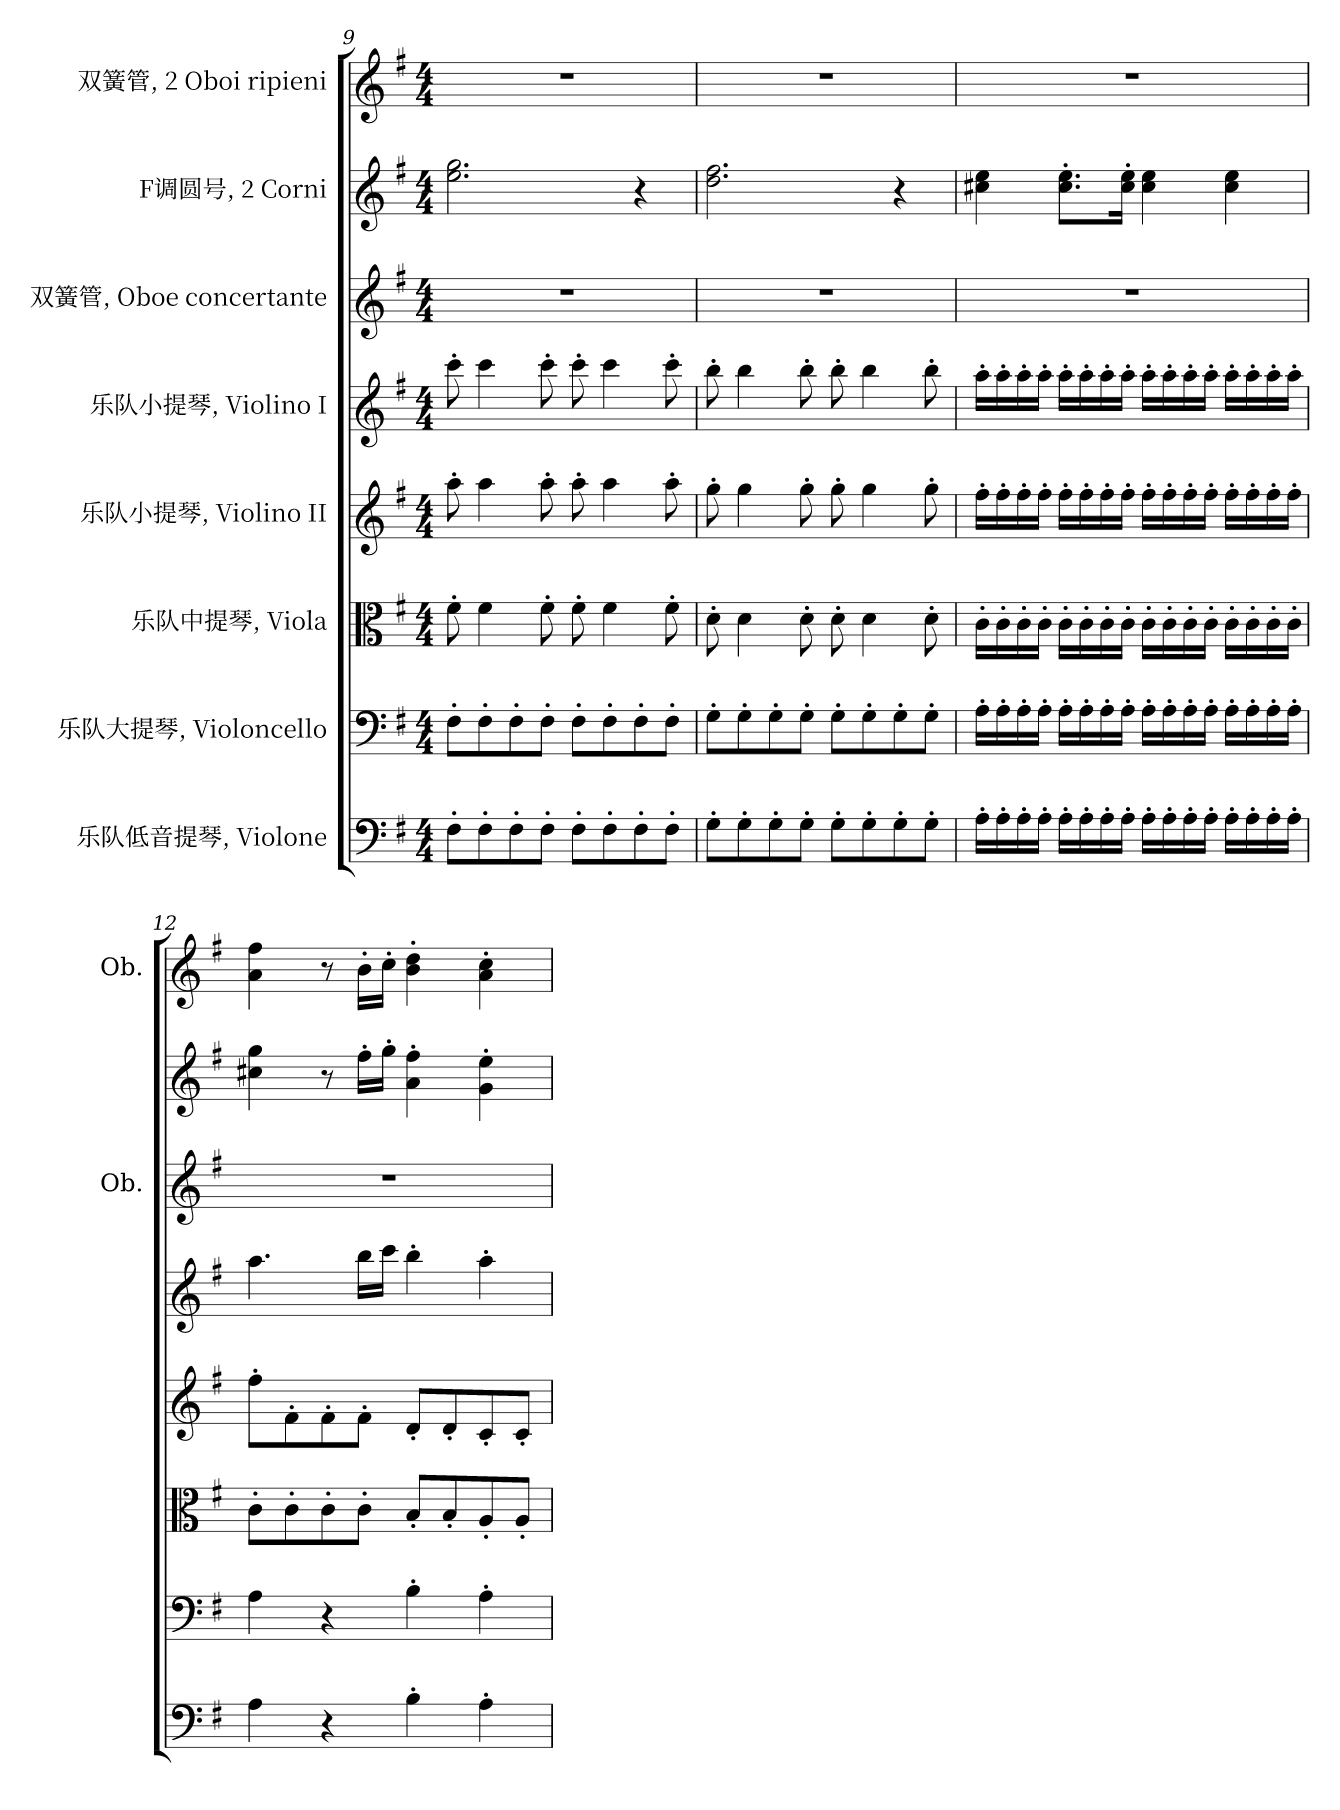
**kern	**kern	**kern	**kern	**kern	**kern	**kern	**kern
*part8	*part7	*part6	*part5	*part4	*part3	*part2	*part1
*staff8	*staff7	*staff6	*staff5	*staff4	*staff3	*staff2	*staff1
*I"乐队低音提琴, Violone	*I"乐队大提琴, Violoncello	*I"乐队中提琴, Viola	*I"乐队小提琴, Violino II	*I"乐队小提琴, Violino I	*I"双簧管, Oboe concertante	*I"F调圆号, 2 Corni	*I"双簧管, 2 Oboi ripieni
*	*	*	*	*	*I'Ob.	*	*I'Ob.
*clefF4	*clefF4	*clefC3	*clefG2	*clefG2	*clefG2	*clefG2	*clefG2
*ITrd7c12	*	*	*	*	*	*ITrd4c7	*
*k[f#]	*k[f#]	*k[f#]	*k[f#]	*k[f#]	*k[f#]	*k[]	*k[f#]
*M4/4	*M4/4	*M4/4	*M4/4	*M4/4	*M4/4	*M4/4	*M4/4
=9	=9	=9	=9	=9	=9	=9	=9
8FF#'\L	8F#'\L	8f#'\	8aa'\	8ccc'\	1r	2.a\ 2.cc\	1r
8FF#'\	8F#'\	4f#\	4aa\	4ccc\	.	.	.
8FF#'\	8F#'\	.	.	.	.	.	.
8FF#'\J	8F#'\J	8f#'\	8aa'\	8ccc'\	.	.	.
8FF#'\L	8F#'\L	8f#'\	8aa'\	8ccc'\	.	.	.
8FF#'\	8F#'\	4f#\	4aa\	4ccc\	.	.	.
8FF#'\	8F#'\	.	.	.	.	4r	.
8FF#'\J	8F#'\J	8f#'\	8aa'\	8ccc'\	.	.	.
=10	=10	=10	=10	=10	=10	=10	=10
8GG'\L	8G'\L	8d'\	8gg'\	8bb'\	1r	2.g\ 2.b\	1r
8GG'\	8G'\	4d\	4gg\	4bb\	.	.	.
8GG'\	8G'\	.	.	.	.	.	.
8GG'\J	8G'\J	8d'\	8gg'\	8bb'\	.	.	.
8GG'\L	8G'\L	8d'\	8gg'\	8bb'\	.	.	.
8GG'\	8G'\	4d\	4gg\	4bb\	.	.	.
8GG'\	8G'\	.	.	.	.	4r	.
8GG'\J	8G'\J	8d'\	8gg'\	8bb'\	.	.	.
!!LO:PB:g=z
=11	=11	=11	=11	=11	=11	=11	=11
16AA'\LL	16A'\LL	16c'\LL	16ff#'\LL	16aa'\LL	1r	4f#X\ 4a\	1r
16AA'\	16A'\	16c'\	16ff#'\	16aa'\	.	.	.
16AA'\	16A'\	16c'\	16ff#'\	16aa'\	.	.	.
16AA'\JJ	16A'\JJ	16c'\JJ	16ff#'\JJ	16aa'\JJ	.	.	.
16AA'\LL	16A'\LL	16c'\LL	16ff#'\LL	16aa'\LL	.	8.f#\' 8.a\'L	.
16AA'\	16A'\	16c'\	16ff#'\	16aa'\	.	.	.
16AA'\	16A'\	16c'\	16ff#'\	16aa'\	.	.	.
16AA'\JJ	16A'\JJ	16c'\JJ	16ff#'\JJ	16aa'\JJ	.	16f#\' 16a\'Jk	.
16AA'\LL	16A'\LL	16c'\LL	16ff#'\LL	16aa'\LL	.	4f#\ 4a\	.
16AA'\	16A'\	16c'\	16ff#'\	16aa'\	.	.	.
16AA'\	16A'\	16c'\	16ff#'\	16aa'\	.	.	.
16AA'\JJ	16A'\JJ	16c'\JJ	16ff#'\JJ	16aa'\JJ	.	.	.
16AA'\LL	16A'\LL	16c'\LL	16ff#'\LL	16aa'\LL	.	4f#\ 4a\	.
16AA'\	16A'\	16c'\	16ff#'\	16aa'\	.	.	.
16AA'\	16A'\	16c'\	16ff#'\	16aa'\	.	.	.
16AA'\JJ	16A'\JJ	16c'\JJ	16ff#'\JJ	16aa'\JJ	.	.	.
=12	=12	=12	=12	=12	=12	=12	=12
4AA\	4A\	8c'\L	8ff#'\L	4.aa\	1r	4f#X\ 4cc\	4a\ 4ff#\
.	.	8c'\	8f#'\	.	.	.	.
4r	4r	8c'\	8f#'\	.	.	8r	8r
.	.	8c'\J	8f#'\J	16bb\LL	.	16b'\LL	16b'\LL
.	.	.	.	16ccc\JJ	.	16cc'\JJ	16cc'\JJ
4BB'\	4B'\	8B'/L	8d'/L	4bb'\	.	4d\' 4b\'	4b\' 4dd\'
.	.	8B'/	8d'/	.	.	.	.
4AA'\	4A'\	8A'/	8c'/	4aa'\	.	4c\' 4a\'	4a\' 4cc\'
.	.	8A'/J	8c'/J	.	.	.	.
=	=	=	=	=	=	=	=
*-	*-	*-	*-	*-	*-	*-	*-
